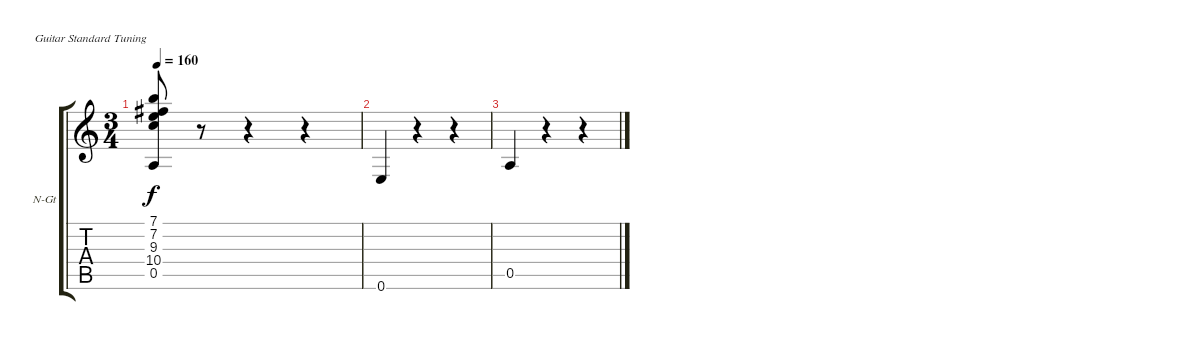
\bracketExtendMode groupsimilarinstruments
\firstSystemTrackNameOrientation horizontal
\otherSystemsTrackNameOrientation horizontal
\track ("Берегись АВТО" "N-Gt") {instrument acousticguitarnylon}
\staff {score tabs}
\tuning (E4 B3 G3 D3 A2 E2)
\ts (3 4)
\tempo 160
\clef g2
\ks c
(7.1 7.2 9.3 10.4 0.5).8{dy f} r.8 r.4 r.4 |
0.6.4 r.4 r.4 |
0.5.4 r.4 r.4
